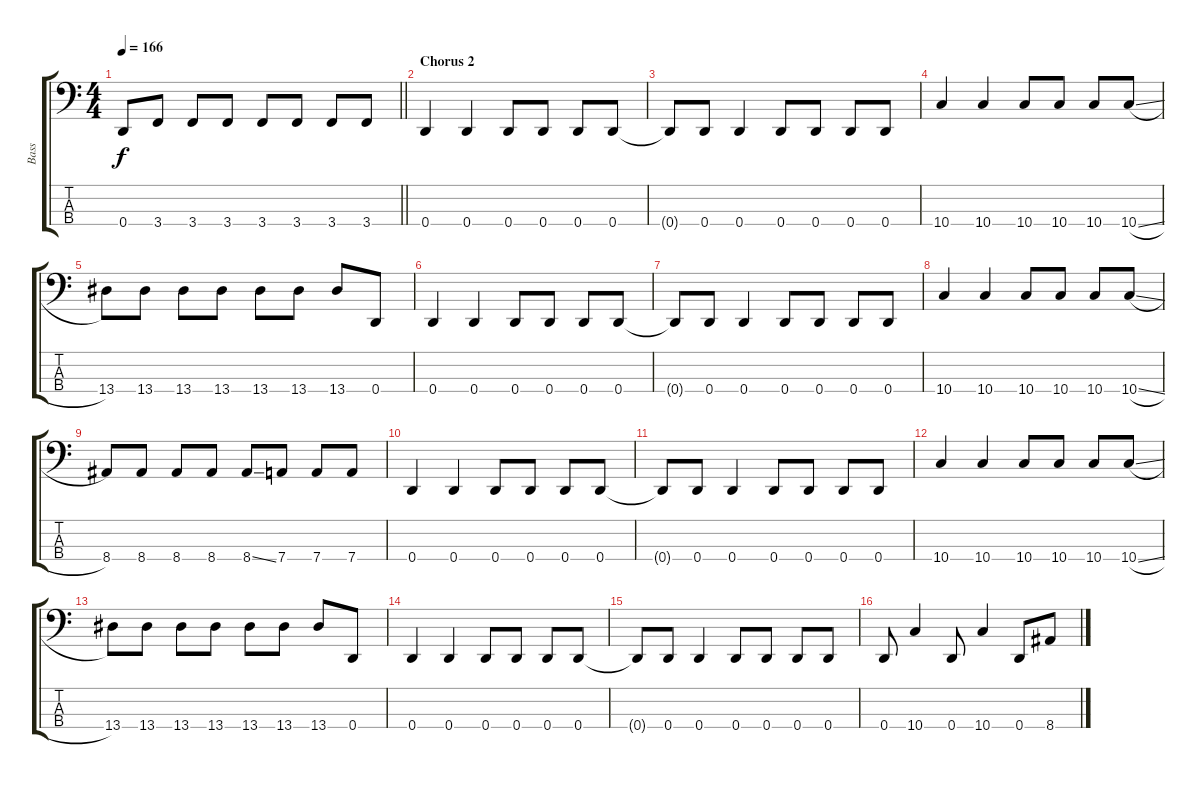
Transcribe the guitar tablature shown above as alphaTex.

\track ("Bass" "Bass") {instrument electricbassfinger}
\staff {score tabs}
\tuning (G2 D2 A1 D1) {hide}
\ts (4 4)
\tempo 166
\clef f4
\barLineRight lightlight
\ks c
0.4.8{dy f} 3.4.8 3.4.8 3.4.8 3.4.8 3.4.8 3.4.8 3.4.8 |
\section ("" "Chorus 2")
0.4.4 0.4.4 0.4.8 0.4.8 0.4.8 0.4.8 |
0.4{t}.8 0.4.8 0.4.4 0.4.8 0.4.8 0.4.8 0.4.8 |
10.4.4 10.4.4 10.4.8 10.4.8 10.4.8 10.4{sl}.8 |
13.4.8 13.4.8 13.4.8 13.4.8 13.4.8 13.4.8 13.4.8 0.4.8 |
0.4.4 0.4.4 0.4.8 0.4.8 0.4.8 0.4.8 |
0.4{t}.8 0.4.8 0.4.4 0.4.8 0.4.8 0.4.8 0.4.8 |
10.4.4 10.4.4 10.4.8 10.4.8 10.4.8 10.4{sl}.8 |
8.4.8 8.4.8 8.4.8 8.4.8 8.4{ss}.8 7.4.8 7.4.8 7.4.8 |
0.4.4 0.4.4 0.4.8 0.4.8 0.4.8 0.4.8 |
0.4{t}.8 0.4.8 0.4.4 0.4.8 0.4.8 0.4.8 0.4.8 |
10.4.4 10.4.4 10.4.8 10.4.8 10.4.8 10.4{sl}.8 |
13.4.8 13.4.8 13.4.8 13.4.8 13.4.8 13.4.8 13.4.8 0.4.8 |
0.4.4 0.4.4 0.4.8 0.4.8 0.4.8 0.4.8 |
0.4{t}.8 0.4.8 0.4.4 0.4.8 0.4.8 0.4.8 0.4.8 |
0.4.8 10.4.4 0.4.8 10.4.4 0.4.8 8.4.8
